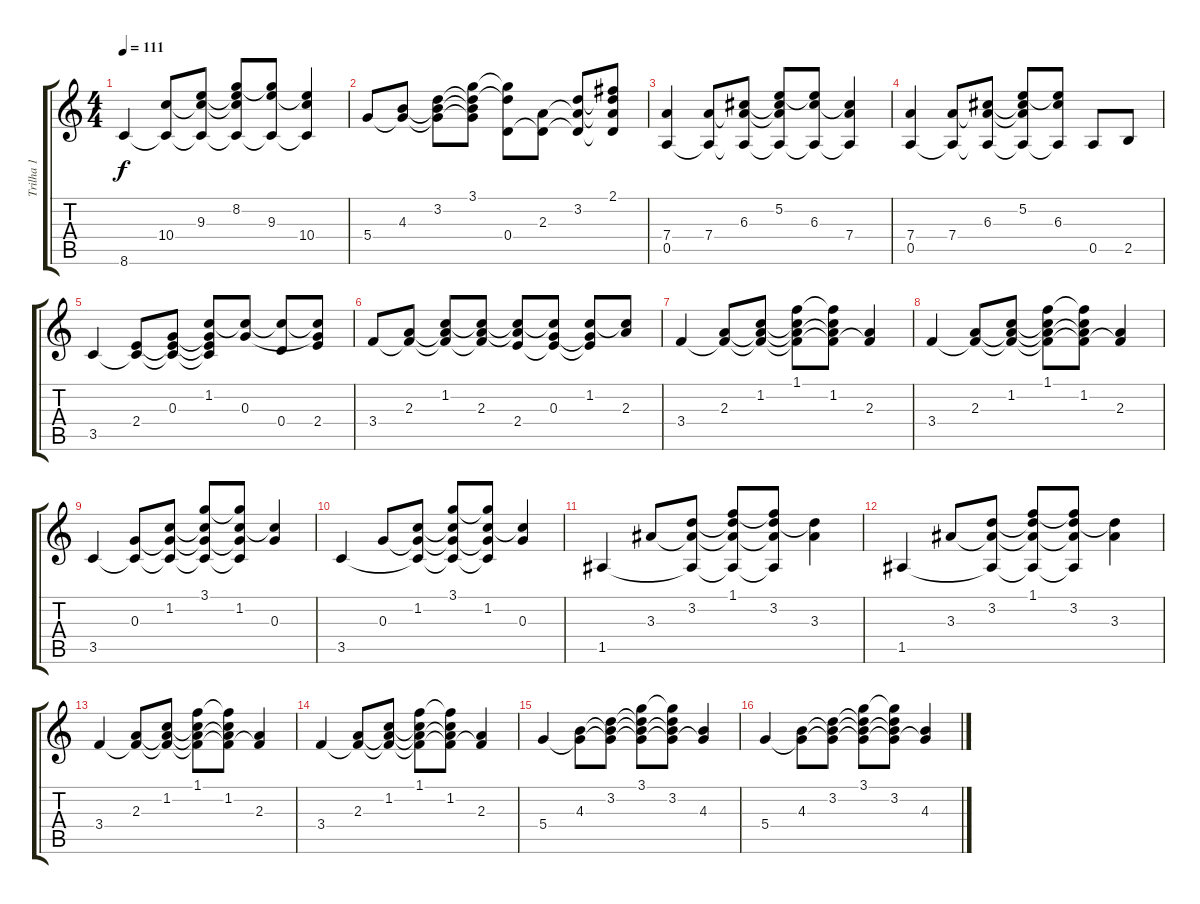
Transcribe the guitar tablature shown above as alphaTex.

\track ("Trilha 1" "Trilha 1") {instrument acousticguitarsteel}
\staff {score tabs}
\tuning (E4 B3 G3 D3 A2 E2) {hide}
\ts (4 4)
\tempo 111
\clef g2
\ks c
8.6.4{dy f} (10.4 8.6{t}).8 (9.3 10.4{t} 8.6{t}).8 (8.2 9.3{t} 10.4{t} 8.6{t}).8 (8.2{t} 9.3 8.6{t}).8 (9.3{t} 10.4 8.6{t}).4 |
5.4.8 (4.3 5.4{t}).8 (3.2 4.3{t} 5.4{t}).8 (3.1 3.2{t} 4.3{t} 5.4{t}).8 (3.1{t} 3.2{t} 0.4).8 (2.3 0.4{t}).8 (3.2 2.3{t} 0.4{t}).8 (2.1 3.2{t} 2.3{t} 0.4{t}).8 |
(7.4 0.5).4 (7.4 0.5{t}).8 (6.3 7.4{t} 0.5{t}).8 (5.2 6.3{t} 7.4{t} 0.5{t}).8 (5.2{t} 6.3 0.5{t}).8 (6.3{t} 7.4 0.5{t}).4 |
(7.4 0.5).4 (7.4 0.5{t}).8 (6.3 7.4{t} 0.5{t}).8 (5.2 6.3{t} 7.4{t} 0.5{t}).8 (5.2{t} 6.3 0.5{t}).8 0.5.8 2.5.8 |
3.5.4 (2.4 3.5{t}).8 (0.3 2.4{t} 3.5{t}).8 (1.2 0.3{t} 2.4{t} 3.5{t}).8 (1.2{t} 0.3).8 (1.2{t} 0.4).8 (1.2{t} 0.3{t} 2.4).8 |
3.4.8 (2.3 3.4{t}).8 (1.2 2.3{t} 3.4{t}).8 (1.2{t} 2.3 3.4{t}).8 (1.2{t} 2.3{t} 2.4).8 (1.2{t} 0.3 2.4{t}).8 (1.2 0.3{t} 2.4{t}).8 (1.2{t} 2.3).8 |
3.4.4 (2.3 3.4{t}).8 (1.2 2.3{t} 3.4{t}).8 (1.1 1.2{t} 2.3{t} 3.4{t}).8 (1.1{t} 1.2 2.3{t} 3.4{t}).8 (2.3 3.4{t}).4 |
3.4.4 (2.3 3.4{t}).8 (1.2 2.3{t} 3.4{t}).8 (1.1 1.2{t} 2.3{t} 3.4{t}).8 (1.1{t} 1.2 2.3{t} 3.4{t}).8 (2.3 3.4{t}).4 |
3.5.4 (0.3 3.5{t}).8 (1.2 0.3{t} 3.5{t}).8 (3.1 1.2{t} 0.3{t} 3.5{t}).8 (3.1{t} 1.2 0.3{t} 3.5{t}).8 (1.2{t} 0.3).4 |
3.5.4 0.3.8 (1.2 0.3{t} 3.5{t}).8 (3.1 1.2{t} 0.3{t} 3.5{t}).8 (3.1{t} 1.2 0.3{t} 3.5{t}).8 (1.2{t} 0.3).4 |
1.5.4 3.3.8 (3.2 3.3{t} 1.5{t}).8 (1.1 3.2{t} 3.3{t} 1.5{t}).8 (1.1{t} 3.2 3.3{t} 1.5{t}).8 (3.2{t} 3.3).4 |
1.5.4 3.3.8 (3.2 3.3{t} 1.5{t}).8 (1.1 3.2{t} 3.3{t} 1.5{t}).8 (1.1{t} 3.2 3.3{t} 1.5{t}).8 (3.2{t} 3.3).4 |
3.4.4 (2.3 3.4{t}).8 (1.2 2.3{t} 3.4{t}).8 (1.1 1.2{t} 2.3{t} 3.4{t}).8 (1.1{t} 1.2 2.3{t} 3.4{t}).8 (2.3 3.4{t}).4 |
3.4.4 (2.3 3.4{t}).8 (1.2 2.3{t} 3.4{t}).8 (1.1 1.2{t} 2.3{t} 3.4{t}).8 (1.1{t} 1.2 2.3{t} 3.4{t}).8 (2.3 3.4{t}).4 |
5.4.4 (4.3 5.4{t}).8 (3.2 4.3{t} 5.4{t}).8 (3.1 3.2{t} 4.3{t} 5.4{t}).8 (3.1{t} 3.2 4.3{t} 5.4{t}).8 (4.3 5.4{t}).4 |
5.4.4 (4.3 5.4{t}).8 (3.2 4.3{t} 5.4{t}).8 (3.1 3.2{t} 4.3{t} 5.4{t}).8 (3.1{t} 3.2 4.3{t} 5.4{t}).8 (4.3 5.4{t}).4
